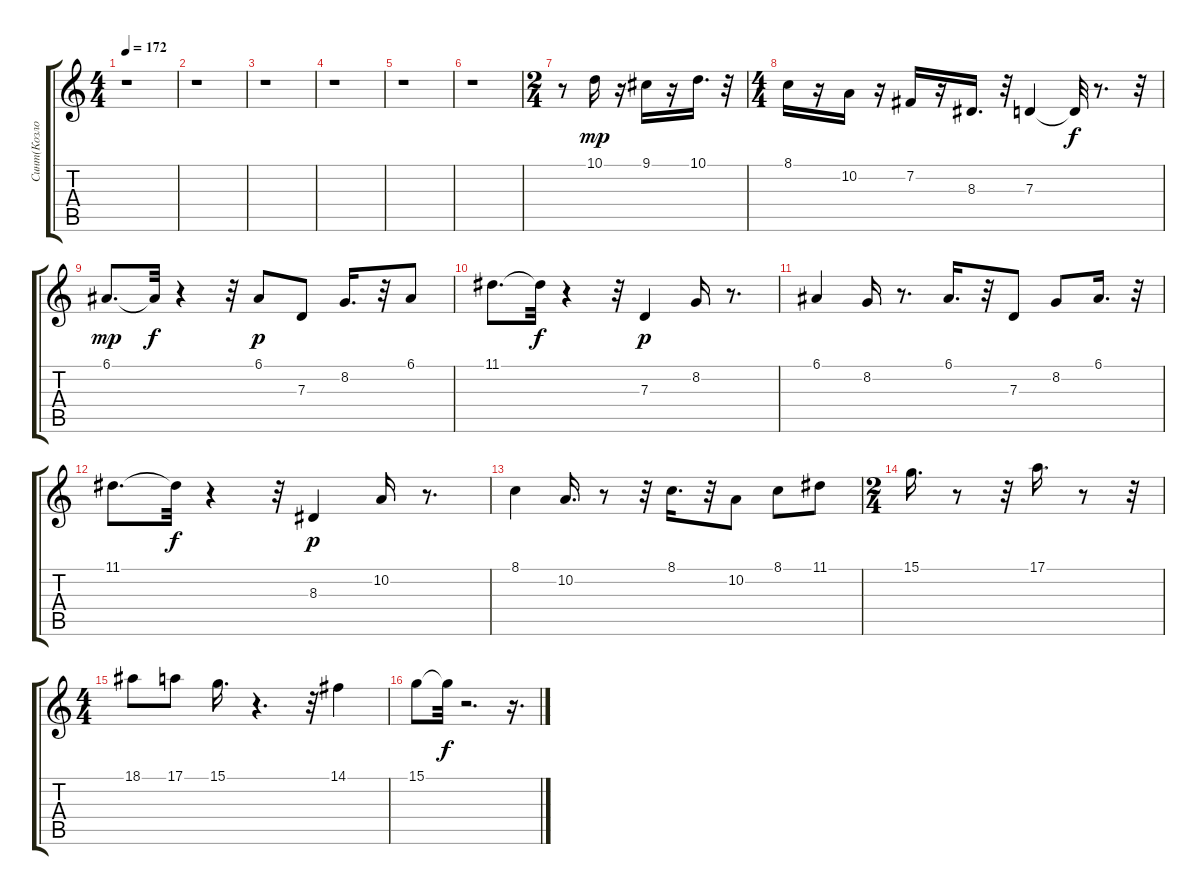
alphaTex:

\track ("Синт(Козлов)" "Синт(Козло") {instrument pad1newage}
\staff {score tabs}
\tuning (E4 B3 G3 D3 A2 E2) {hide}
\ts (4 4)
\tempo 172
\clef g2
\ks c
r.1{dy f} |
r.1 |
r.1 |
r.1 |
r.1 |
r.1 |
\ts (2 4)
r.8 10.1.16{dy mp} r.16 9.1.16 r.16 10.1.16{d} r.32 |
\ts (4 4)
8.1.16 r.16 10.2.16 r.16 7.2.16 r.16 8.3.16{d} r.32 7.3.4 7.3{t}.32{dy f} r.8{d} r.32 |
6.1.8{d dy mp} 6.1{t}.32{dy f} r.4 r.32 6.1.8{dy p} 7.3.8 8.2.16{d} r.32 6.1.8 |
11.1.8{d} 11.1{t}.32{dy f} r.4 r.32 7.3.4{dy p} 8.2.16 r.8{d} |
6.1.4 8.2.16 r.8{d} 6.1.16{d} r.32 7.3.8 8.2.8 6.1.16{d} r.32 |
11.1.8{d} 11.1{t}.32{dy f} r.4 r.32 8.3.4{dy p} 10.2.16 r.8{d} |
8.1.4 10.2.16{d} r.8 r.32 8.1.16{d} r.32 10.2.8 8.1.8 11.1.8 |
\ts (2 4)
15.1.16{d} r.8 r.32 17.1.16{d} r.8 r.32 |
\ts (4 4)
18.1.8 17.1.8 15.1.16{d} r.4{d} r.32 14.1.4 |
15.1.8 15.1{t}.32{dy f} r.2{d} r.16{d}
